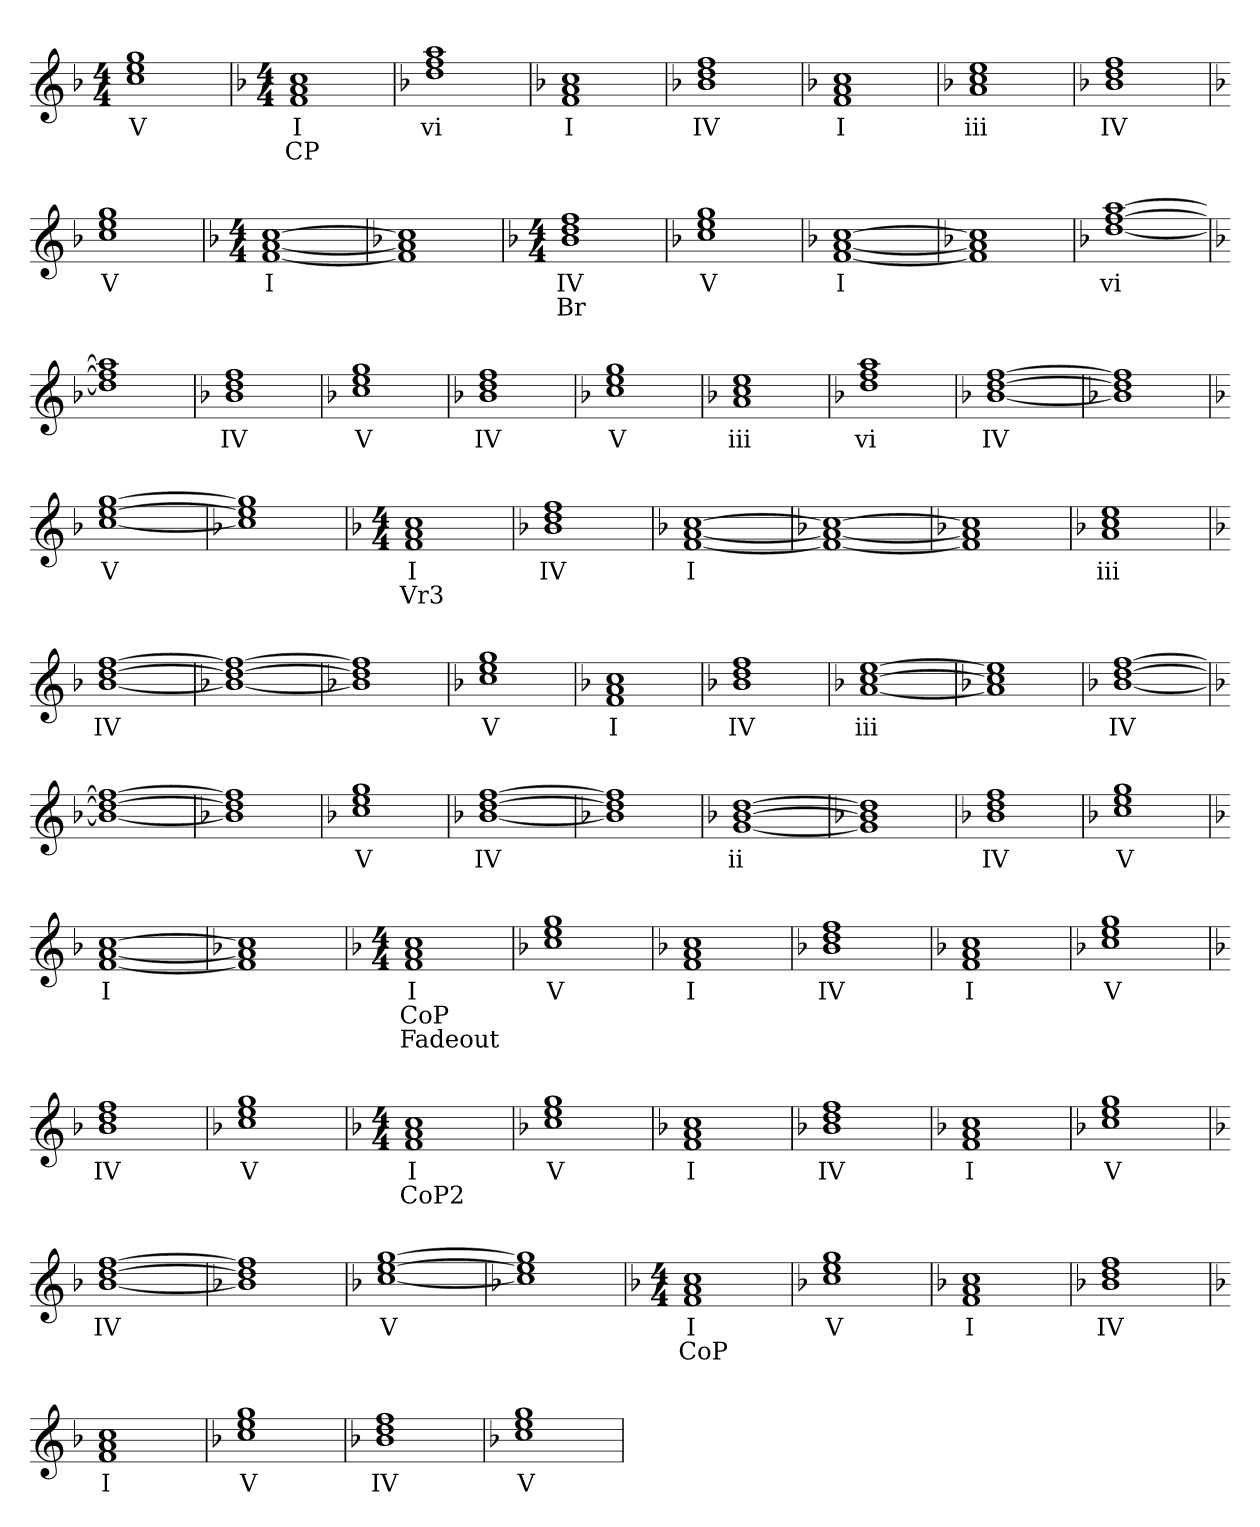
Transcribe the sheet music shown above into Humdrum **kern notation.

**kern	**text	**text	**text
*part1	*part1	*part1	*part1
*staff1	*staff1	*staff1	*staff1
*k[b-]	*	*	*
*F:	*	*	*
*M4/4	*	*	*
=	=	=	=
1cc 1ee 1gg	V	.	.
=	=	=	=
*k[b-]	*	*	*
*F:	*	*	*
*M4/4	*	*	*
1f 1a 1cc	I	CP	.
=	=	=	=
*k[b-]	*	*	*
*F:	*	*	*
1dd 1ff 1aa	vi	.	.
=	=	=	=
*k[b-]	*	*	*
*F:	*	*	*
1f 1a 1cc	I	.	.
=	=	=	=
*k[b-]	*	*	*
*F:	*	*	*
1b- 1dd 1ff	IV	.	.
=	=	=	=
*k[b-]	*	*	*
*F:	*	*	*
1f 1a 1cc	I	.	.
=	=	=	=
*k[b-]	*	*	*
*F:	*	*	*
1a 1cc 1ee	iii	.	.
=	=	=	=
*k[b-]	*	*	*
*F:	*	*	*
1b- 1dd 1ff	IV	.	.
=	=	=	=
*k[b-]	*	*	*
*F:	*	*	*
1cc 1ee 1gg	V	.	.
=	=	=	=
*k[b-]	*	*	*
*F:	*	*	*
*M4/4	*	*	*
[1f [1a [1cc	I	.	.
=	=	=	=
*k[b-]	*	*	*
*F:	*	*	*
1f] 1a] 1cc]	.	.	.
=	=	=	=
*k[b-]	*	*	*
*F:	*	*	*
*M4/4	*	*	*
1b- 1dd 1ff	IV	Br	.
=	=	=	=
*k[b-]	*	*	*
*F:	*	*	*
1cc 1ee 1gg	V	.	.
=	=	=	=
*k[b-]	*	*	*
*F:	*	*	*
[1f [1a [1cc	I	.	.
=	=	=	=
*k[b-]	*	*	*
*F:	*	*	*
1f] 1a] 1cc]	.	.	.
=	=	=	=
*k[b-]	*	*	*
*F:	*	*	*
[1dd [1ff [1aa	vi	.	.
=	=	=	=
*k[b-]	*	*	*
*F:	*	*	*
1dd] 1ff] 1aa]	.	.	.
=	=	=	=
*k[b-]	*	*	*
*F:	*	*	*
1b- 1dd 1ff	IV	.	.
=	=	=	=
*k[b-]	*	*	*
*F:	*	*	*
1cc 1ee 1gg	V	.	.
=	=	=	=
*k[b-]	*	*	*
*F:	*	*	*
1b- 1dd 1ff	IV	.	.
=	=	=	=
*k[b-]	*	*	*
*F:	*	*	*
1cc 1ee 1gg	V	.	.
=	=	=	=
*k[b-]	*	*	*
*F:	*	*	*
1a 1cc 1ee	iii	.	.
=	=	=	=
*k[b-]	*	*	*
*F:	*	*	*
1dd 1ff 1aa	vi	.	.
=	=	=	=
*k[b-]	*	*	*
*F:	*	*	*
[1b- [1dd [1ff	IV	.	.
=	=	=	=
*k[b-]	*	*	*
*F:	*	*	*
1b-] 1dd] 1ff]	.	.	.
=	=	=	=
*k[b-]	*	*	*
*F:	*	*	*
[1cc [1ee [1gg	V	.	.
=	=	=	=
*k[b-]	*	*	*
*F:	*	*	*
1cc] 1ee] 1gg]	.	.	.
=	=	=	=
*k[b-]	*	*	*
*F:	*	*	*
*M4/4	*	*	*
1f 1a 1cc	I	Vr3	.
=	=	=	=
*k[b-]	*	*	*
*F:	*	*	*
1b- 1dd 1ff	IV	.	.
=	=	=	=
*k[b-]	*	*	*
*F:	*	*	*
[1f [1a [1cc	I	.	.
=	=	=	=
*k[b-]	*	*	*
*F:	*	*	*
1f_ 1a_ 1cc_	.	.	.
=	=	=	=
*k[b-]	*	*	*
*F:	*	*	*
1f] 1a] 1cc]	.	.	.
=	=	=	=
*k[b-]	*	*	*
*F:	*	*	*
1a 1cc 1ee	iii	.	.
=	=	=	=
*k[b-]	*	*	*
*F:	*	*	*
[1b- [1dd [1ff	IV	.	.
=	=	=	=
*k[b-]	*	*	*
*F:	*	*	*
1b-_ 1dd_ 1ff_	.	.	.
=	=	=	=
*k[b-]	*	*	*
*F:	*	*	*
1b-] 1dd] 1ff]	.	.	.
=	=	=	=
*k[b-]	*	*	*
*F:	*	*	*
1cc 1ee 1gg	V	.	.
=	=	=	=
*k[b-]	*	*	*
*F:	*	*	*
1f 1a 1cc	I	.	.
=	=	=	=
*k[b-]	*	*	*
*F:	*	*	*
1b- 1dd 1ff	IV	.	.
=	=	=	=
*k[b-]	*	*	*
*F:	*	*	*
[1a [1cc [1ee	iii	.	.
=	=	=	=
*k[b-]	*	*	*
*F:	*	*	*
1a] 1cc] 1ee]	.	.	.
=	=	=	=
*k[b-]	*	*	*
*F:	*	*	*
[1b- [1dd [1ff	IV	.	.
=	=	=	=
*k[b-]	*	*	*
*F:	*	*	*
1b-_ 1dd_ 1ff_	.	.	.
=	=	=	=
*k[b-]	*	*	*
*F:	*	*	*
1b-] 1dd] 1ff]	.	.	.
=	=	=	=
*k[b-]	*	*	*
*F:	*	*	*
1cc 1ee 1gg	V	.	.
=	=	=	=
*k[b-]	*	*	*
*F:	*	*	*
[1b- [1dd [1ff	IV	.	.
=	=	=	=
*k[b-]	*	*	*
*F:	*	*	*
1b-] 1dd] 1ff]	.	.	.
=	=	=	=
*k[b-]	*	*	*
*F:	*	*	*
[1g [1b- [1dd	ii	.	.
=	=	=	=
*k[b-]	*	*	*
*F:	*	*	*
1g] 1b-] 1dd]	.	.	.
=	=	=	=
*k[b-]	*	*	*
*F:	*	*	*
1b- 1dd 1ff	IV	.	.
=	=	=	=
*k[b-]	*	*	*
*F:	*	*	*
1cc 1ee 1gg	V	.	.
=	=	=	=
*k[b-]	*	*	*
*F:	*	*	*
[1f [1a [1cc	I	.	.
=	=	=	=
*k[b-]	*	*	*
*F:	*	*	*
1f] 1a] 1cc]	.	.	.
=	=	=	=
*k[b-]	*	*	*
*F:	*	*	*
*M4/4	*	*	*
1f 1a 1cc	I	CoP	Fadeout
=	=	=	=
*k[b-]	*	*	*
*F:	*	*	*
1cc 1ee 1gg	V	.	.
=	=	=	=
*k[b-]	*	*	*
*F:	*	*	*
1f 1a 1cc	I	.	.
=	=	=	=
*k[b-]	*	*	*
*F:	*	*	*
1b- 1dd 1ff	IV	.	.
=	=	=	=
*k[b-]	*	*	*
*F:	*	*	*
1f 1a 1cc	I	.	.
=	=	=	=
*k[b-]	*	*	*
*F:	*	*	*
1cc 1ee 1gg	V	.	.
=	=	=	=
*k[b-]	*	*	*
*F:	*	*	*
1b- 1dd 1ff	IV	.	.
=	=	=	=
*k[b-]	*	*	*
*F:	*	*	*
1cc 1ee 1gg	V	.	.
=	=	=	=
*k[b-]	*	*	*
*F:	*	*	*
*M4/4	*	*	*
1f 1a 1cc	I	CoP2	.
=	=	=	=
*k[b-]	*	*	*
*F:	*	*	*
1cc 1ee 1gg	V	.	.
=	=	=	=
*k[b-]	*	*	*
*F:	*	*	*
1f 1a 1cc	I	.	.
=	=	=	=
*k[b-]	*	*	*
*F:	*	*	*
1b- 1dd 1ff	IV	.	.
=	=	=	=
*k[b-]	*	*	*
*F:	*	*	*
1f 1a 1cc	I	.	.
=	=	=	=
*k[b-]	*	*	*
*F:	*	*	*
1cc 1ee 1gg	V	.	.
=	=	=	=
*k[b-]	*	*	*
*F:	*	*	*
[1b- [1dd [1ff	IV	.	.
=	=	=	=
*k[b-]	*	*	*
*F:	*	*	*
1b-] 1dd] 1ff]	.	.	.
=	=	=	=
*k[b-]	*	*	*
*F:	*	*	*
[1cc [1ee [1gg	V	.	.
=	=	=	=
*k[b-]	*	*	*
*F:	*	*	*
1cc] 1ee] 1gg]	.	.	.
=	=	=	=
*k[b-]	*	*	*
*F:	*	*	*
*M4/4	*	*	*
1f 1a 1cc	I	CoP	.
=	=	=	=
*k[b-]	*	*	*
*F:	*	*	*
1cc 1ee 1gg	V	.	.
=	=	=	=
*k[b-]	*	*	*
*F:	*	*	*
1f 1a 1cc	I	.	.
=	=	=	=
*k[b-]	*	*	*
*F:	*	*	*
1b- 1dd 1ff	IV	.	.
=	=	=	=
*k[b-]	*	*	*
*F:	*	*	*
1f 1a 1cc	I	.	.
=	=	=	=
*k[b-]	*	*	*
*F:	*	*	*
1cc 1ee 1gg	V	.	.
=	=	=	=
*k[b-]	*	*	*
*F:	*	*	*
1b- 1dd 1ff	IV	.	.
=	=	=	=
*k[b-]	*	*	*
*F:	*	*	*
1cc 1ee 1gg	V	.	.
=	=	=	=
*-	*-	*-	*-
